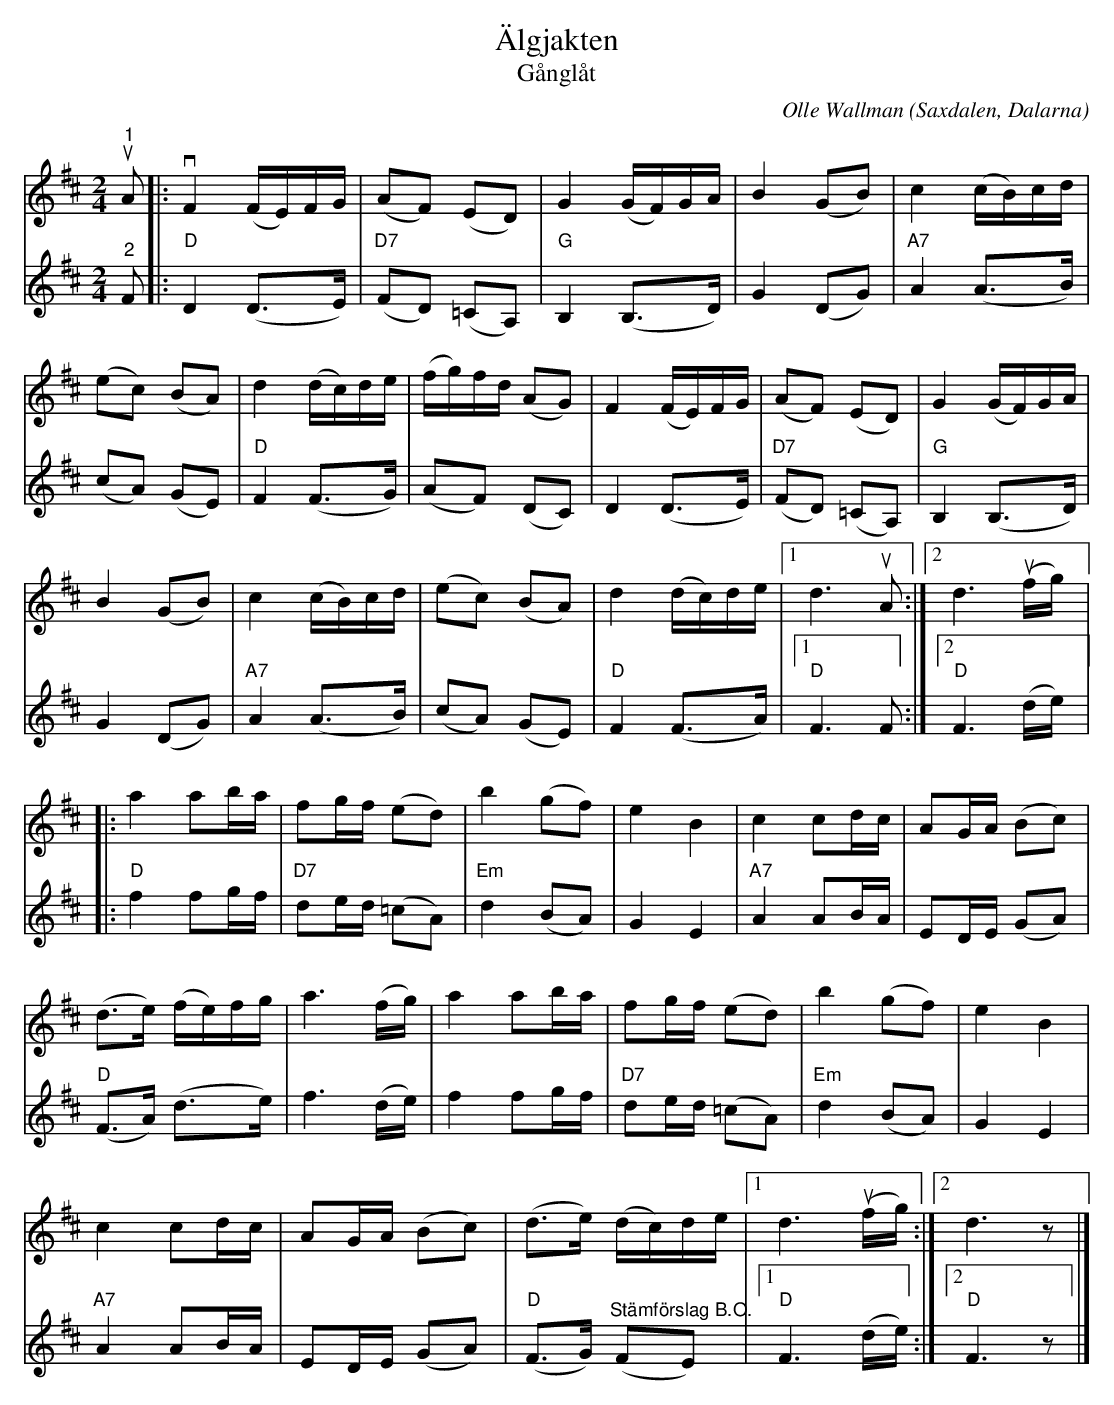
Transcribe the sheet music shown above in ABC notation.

X:1
T:Älgjakten
T:Gånglåt
C:Olle Wallman
O:Saxdalen, Dalarna
L:1/8
M:2/4
K:D
V:1
"^1"u A |:v F2 (F/E/)F/G/ | (AF) (ED) | G2 (G/F/)G/A/ | B2 (GB) | c2 (c/B/)c/d/ |
(ec) (BA) | d2 (d/c/)d/e/ | (f/g/)f/d/ (AG) | F2 (F/E/)F/G/ | (AF) (ED) | G2 (G/F/)G/A/ |
B2 (GB) | c2 (c/B/)c/d/ | (ec) (BA) | d2 (d/c/)d/e/ |1 d3u A :|2 d3u (f/g/) |:
a2 ab/a/ | fg/f/ (ed) | b2 (gf) | e2 B2 | c2 cd/c/ | AG/A/ (Bc) |
(d>e) (f/e/)f/g/ | a3 (f/g/) | a2 ab/a/ | fg/f/ (ed) | b2 (gf) | e2 B2 |
c2 cd/c/ | AG/A/ (Bc) | (d>e) (d/c/)d/e/ |1 d3u (f/g/) :|2 d3 z |]
V:2
"^2" F |:"D" D2 (D>E) |"D7" (FD) (=CA,) |"G" B,2 (B,>D) | G2 (DG) |"A7" A2 (A>B) |
(cA) (GE) | "D" F2 (F>G) | (AF) (DC) | D2 (D>E) |"D7" (FD) (=CA,) |"G" B,2 (B,>D) |
G2 (DG) | "A7" A2 (A>B) | (cA) (GE) | "D" F2 (F>A) |1 "D" F3 F :|2 "D" F3 (d/e/) |:
"D" f2 fg/f/ | "D7" de/d/ (=cA) | "Em" d2 (BA) | G2 E2 | "A7" A2 AB/A/ | ED/E/ (GA) |
"D" (F>A) (d>e) | f3 (d/e/) | f2 fg/f/ | "D7" de/d/ (=cA) | "Em" d2 (BA) | G2 E2 |
"A7" A2 AB/A/ | ED/E/ (GA) |"D" (F>G)"^Stämförslag B.O." (FE) |1 "D" F3 (d/e/) :|2"D" F3 z |]
